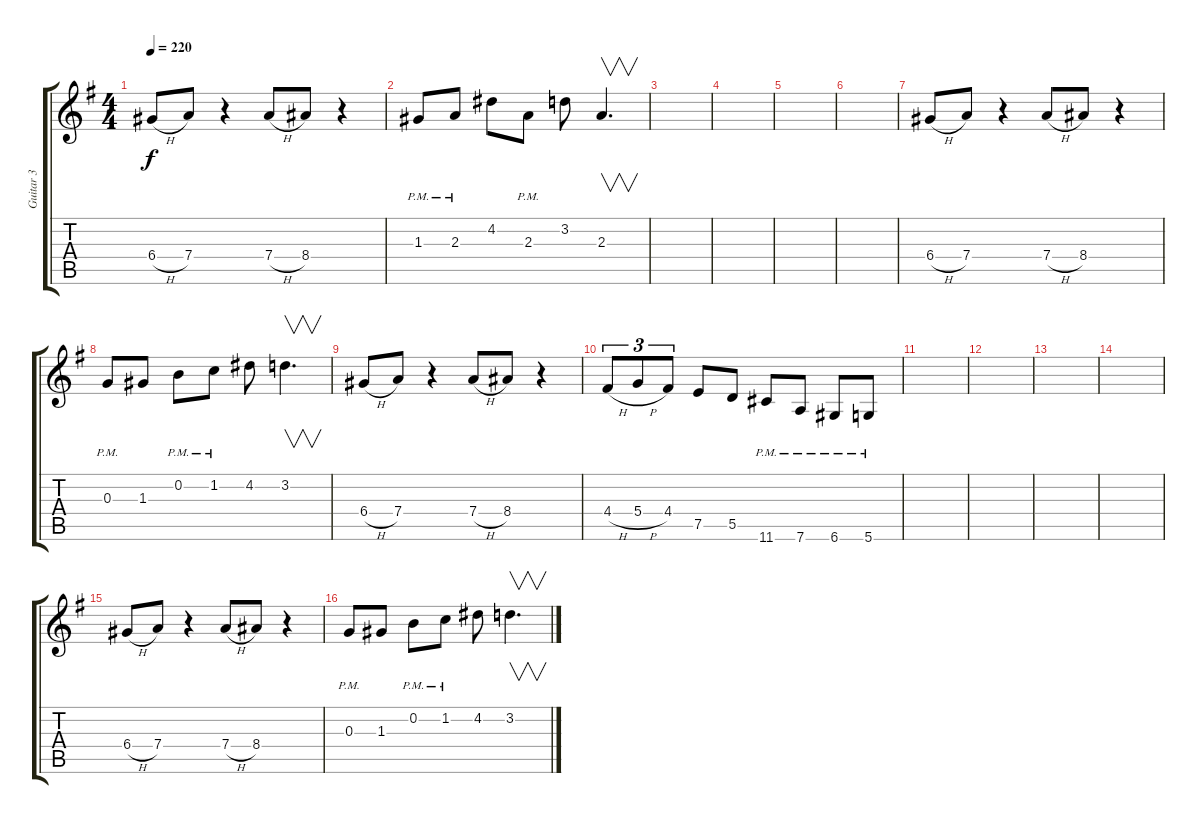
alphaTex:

\track ("Guitar 3" "Guitar 3") {instrument distortionguitar}
\staff {score tabs}
\tuning (E4 B3 G3 D3 A2 D2) {hide}
\ts (4 4)
\tempo 220
\clef g2
\ks eminor
6.4{h}.8{dy f} 7.4.8 r.4 7.4{h}.8 8.4.8 r.4 |
1.3{pm}.8 2.3{pm}.8 4.2.8 2.3{pm}.8 3.2.8 2.3.4{v d} |
|
|
|
|
6.4{h}.8 7.4.8 r.4 7.4{h}.8 8.4.8 r.4 |
0.3{pm}.8 1.3.8 0.2{pm}.8 1.2{pm}.8 4.2.8 3.2.4{v d} |
6.4{h}.8 7.4.8 r.4 7.4{h}.8 8.4.8 r.4 |
4.4{h}.8{tu (3 2)} 5.4{h}.8{tu (3 2)} 4.4.8{tu (3 2)} 7.5.8 5.5.8 11.6{pm}.8 7.6{pm}.8 6.6{pm}.8 5.6{pm}.8 |
|
|
|
|
6.4{h}.8 7.4.8 r.4 7.4{h}.8 8.4.8 r.4 |
0.3{pm}.8 1.3.8 0.2{pm}.8 1.2{pm}.8 4.2.8 3.2.4{v d}
